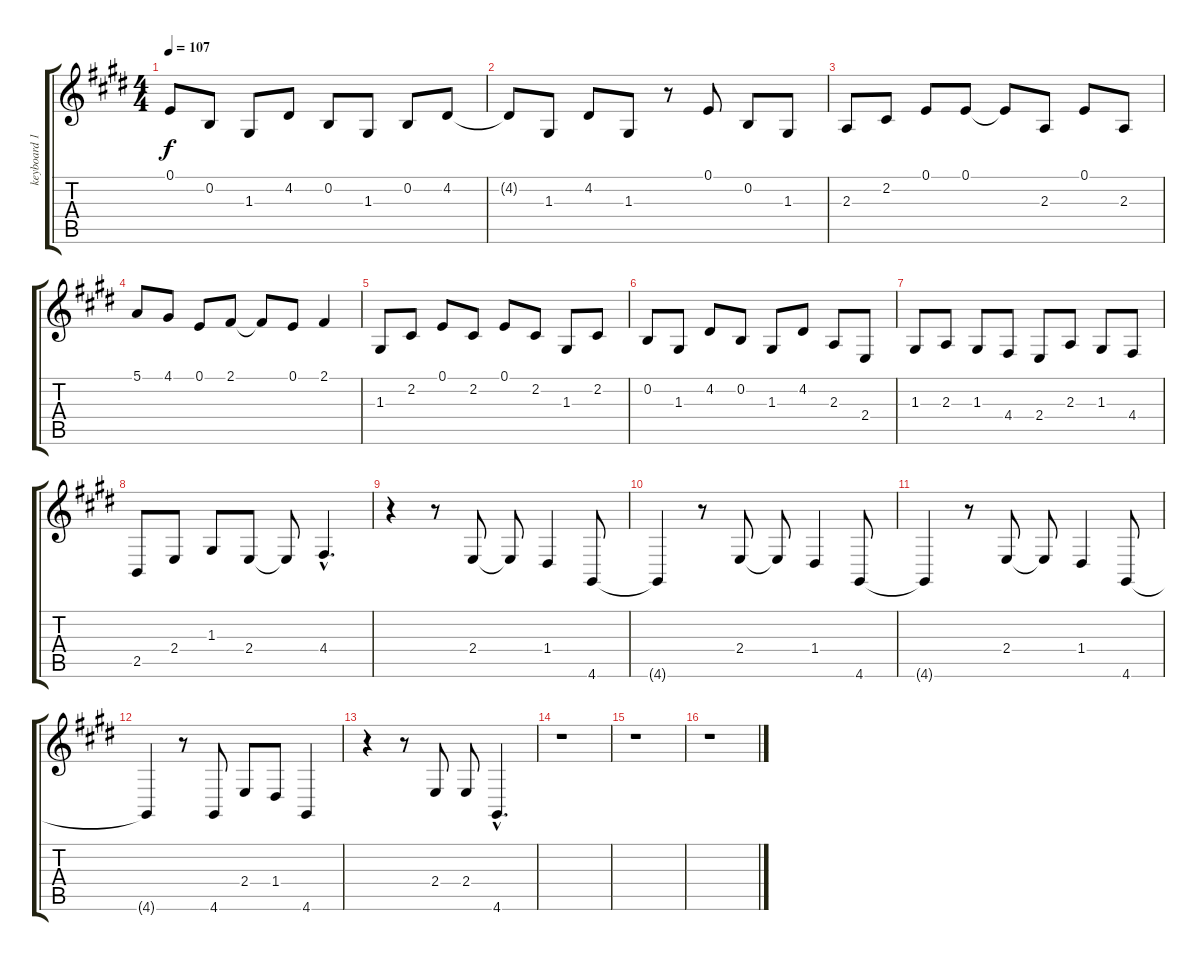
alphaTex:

\track ("keyboard 1" "keyboard 1") {instrument acousticgrandpiano}
\staff {score tabs}
\tuning (E4 B3 G3 D3 A2 E2) {hide}
\ts (4 4)
\tempo 107
\clef g2
\ks e
0.1.8{dy f} 0.2.8 1.3.8 4.2.8 0.2.8 1.3.8 0.2.8 4.2.8 |
4.2{t}.8 1.3.8 4.2.8 1.3.8 r.8 0.1.8 0.2.8 1.3.8 |
2.3.8 2.2.8 0.1.8 0.1.8 0.1{t}.8 2.3.8 0.1.8 2.3.8 |
5.1.8 4.1.8 0.1.8 2.1.8 2.1{t}.8 0.1.8 2.1.4 |
1.3.8 2.2.8 0.1.8 2.2.8 0.1.8 2.2.8 1.3.8 2.2.8 |
0.2.8 1.3.8 4.2.8 0.2.8 1.3.8 4.2.8 2.3.8 2.4.8 |
1.3.8 2.3.8 1.3.8 4.4.8 2.4.8 2.3.8 1.3.8 4.4.8 |
2.5.8 2.4.8 1.3.8 2.4.8 2.4{t}.8 4.4{hac}.4{d} |
r.4 r.8 2.4.8 2.4{t}.8 1.4.4 4.6.8 |
4.6{t}.4 r.8 2.4.8 2.4{t}.8 1.4.4 4.6.8 |
4.6{t}.4 r.8 2.4.8 2.4{t}.8 1.4.4 4.6.8 |
4.6{t}.4 r.8 4.6.8 2.4.8 1.4.8 4.6.4 |
r.4 r.8 2.4.8 2.4.8 4.6{hac}.4{d} |
r.1 |
r.1 |
r.1
